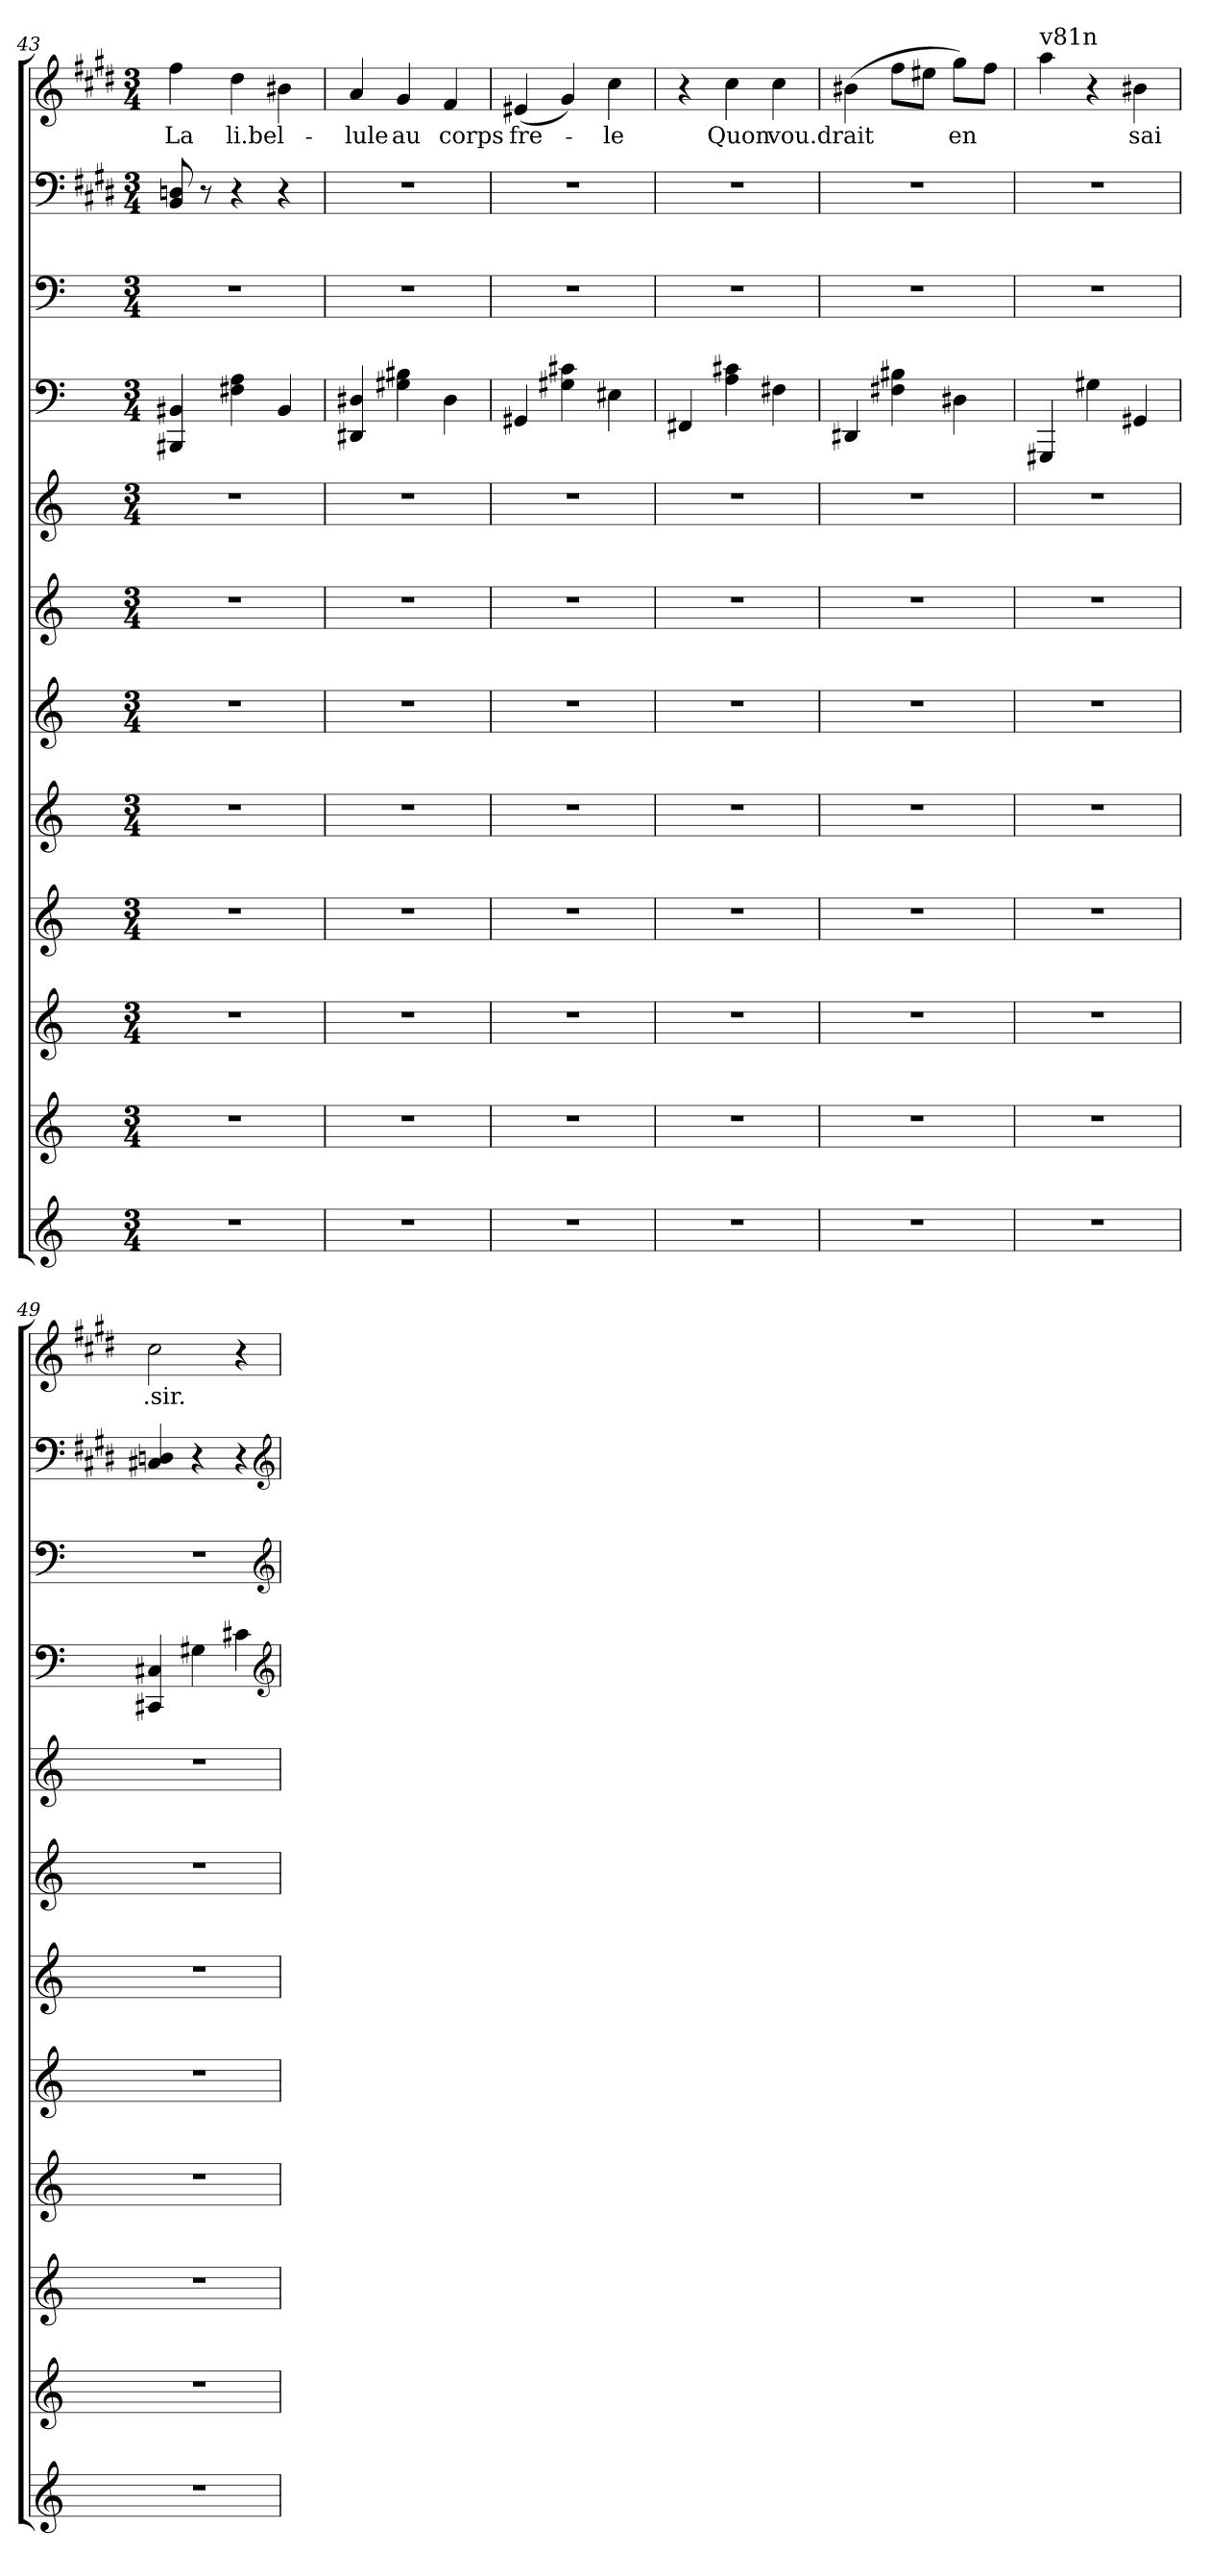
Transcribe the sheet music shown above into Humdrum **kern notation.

**kern	**kern	**kern	**kern	**kern	**kern	**kern	**kern	**kern	**kern	**kern	**kern	**text
*part12	*part11	*part10	*part9	*part8	*part7	*part6	*part5	*part4	*part3	*part2	*part1	*part1
*staff12	*staff11	*staff10	*staff9	*staff8	*staff7	*staff6	*staff5	*staff4	*staff3	*staff2	*staff1	*staff1
*clefG2	*clefG2	*clefG2	*clefG2	*clefG2	*clefG2	*clefG2	*clefG2	*clefF4	*clefF4	*	*clefG2	*
*k[]	*k[]	*k[]	*k[]	*k[]	*k[]	*k[]	*k[]	*k[]	*k[]	*k[f#c#g#d#]	*k[f#c#g#d#]	*
*C:	*C:	*C:	*C:	*C:	*C:	*C:	*C:	*C:	*C:	*E:	*E:	*
*M3/4	*M3/4	*M3/4	*M3/4	*M3/4	*M3/4	*M3/4	*M3/4	*M3/4	*M3/4	*M3/4	*M3/4	*
=43	=43	=43	=43	=43	=43	=43	=43	=43	=43	=43	=43	=43
2.r	2.r	2.r	2.r	2.r	2.r	2.r	2.r	4BBB#X/ 4BB#X/	2.r	8BB/ 8Dn/	4ff#\	La
.	.	.	.	.	.	.	.	.	.	8r	.	.
.	.	.	.	.	.	.	.	4F#\ 4A\	.	4r	4dd#\	li.bel-
.	.	.	.	.	.	.	.	4BB#/	.	4r	4b#X\	.
=44	=44	=44	=44	=44	=44	=44	=44	=44	=44	=44	=44	=44
2.r	2.r	2.r	2.r	2.r	2.r	2.r	2.r	4DD#/ 4D#/	2.r	2.r	4a/	lule
.	.	.	.	.	.	.	.	4G#\ 4B#X\	.	.	4g#/	au
.	.	.	.	.	.	.	.	4D#\	.	.	4f#/	corps
=45	=45	=45	=45	=45	=45	=45	=45	=45	=45	=45	=45	=45
2.r	2.r	2.r	2.r	2.r	2.r	2.r	2.r	4GG#/	2.r	2.r	(4e#X/	fre-
.	.	.	.	.	.	.	.	4G#\ 4c#\	.	.	4g#/)	.
.	.	.	.	.	.	.	.	4E#X\	.	.	4cc#\	le
=46	=46	=46	=46	=46	=46	=46	=46	=46	=46	=46	=46	=46
2.r	2.r	2.r	2.r	2.r	2.r	2.r	2.r	4FF#/	2.r	2.r	4r	.
.	.	.	.	.	.	.	.	4A\ 4c#\	.	.	4cc#\	Quon
.	.	.	.	.	.	.	.	4F#\	.	.	4cc#\	vou.drait
=47	=47	=47	=47	=47	=47	=47	=47	=47	=47	=47	=47	=47
2.r	2.r	2.r	2.r	2.r	2.r	2.r	2.r	4DD#/	2.r	2.r	(4b#X\	.
.	.	.	.	.	.	.	.	4F#\ 4B#X\	.	.	8ff#\L	.
.	.	.	.	.	.	.	.	.	.	.	8ee#X\J	.
.	.	.	.	.	.	.	.	4D#\	.	.	8gg#\L)	en
.	.	.	.	.	.	.	.	.	.	.	8ff#\J	.
=48	=48	=48	=48	=48	=48	=48	=48	=48	=48	=48	=48	=48
!	!	!	!	!	!	!	!	!	!	!	!LO:TX:t=v81n	!
2.r	2.r	2.r	2.r	2.r	2.r	2.r	2.r	4GGG#/	2.r	2.r	4aa\	.
.	.	.	.	.	.	.	.	4G#\	.	.	4r	.
.	.	.	.	.	.	.	.	4GG#/	.	.	4b#X\	sai
=49	=49	=49	=49	=49	=49	=49	=49	=49	=49	=49	=49	=49
2.r	2.r	2.r	2.r	2.r	2.r	2.r	2.r	4CC#/ 4C#/	2.r	4C#X/ 4Dn/	2cc#\	.sir.
.	.	.	.	.	.	.	.	4G#\	.	4r	.	.
.	.	.	.	.	.	.	.	4c#\	.	4r	4r	.
*	*	*	*	*	*	*	*	*clefG2	*clefG2	*clefG2	*	*
=	=	=	=	=	=	=	=	=	=	=	=	=
*-	*-	*-	*-	*-	*-	*-	*-	*-	*-	*-	*-	*-
